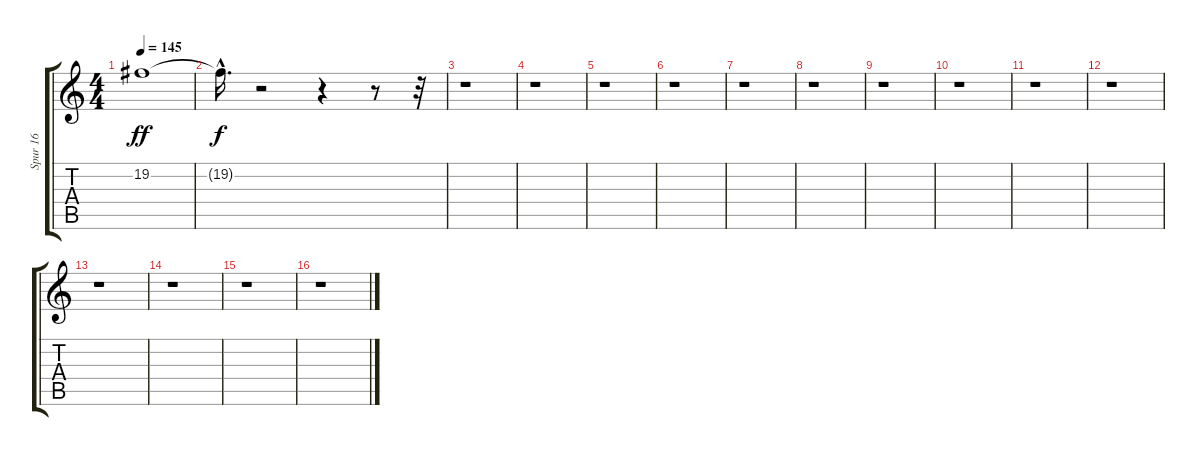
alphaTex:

\track ("Spur 16" "Spur 16") {instrument choiraahs}
\staff {score tabs}
\tuning (E4 B3 G3 D3 A2 E2) {hide}
\ts (4 4)
\tempo 145
\clef g2
\ks c
19.2.1{dy ff} |
19.2{hac t}.16{d dy f} r.2 r.4 r.8 r.32 |
r.1 |
r.1 |
r.1 |
r.1 |
r.1 |
r.1 |
r.1 |
r.1 |
r.1 |
r.1 |
r.1 |
r.1 |
r.1 |
r.1
